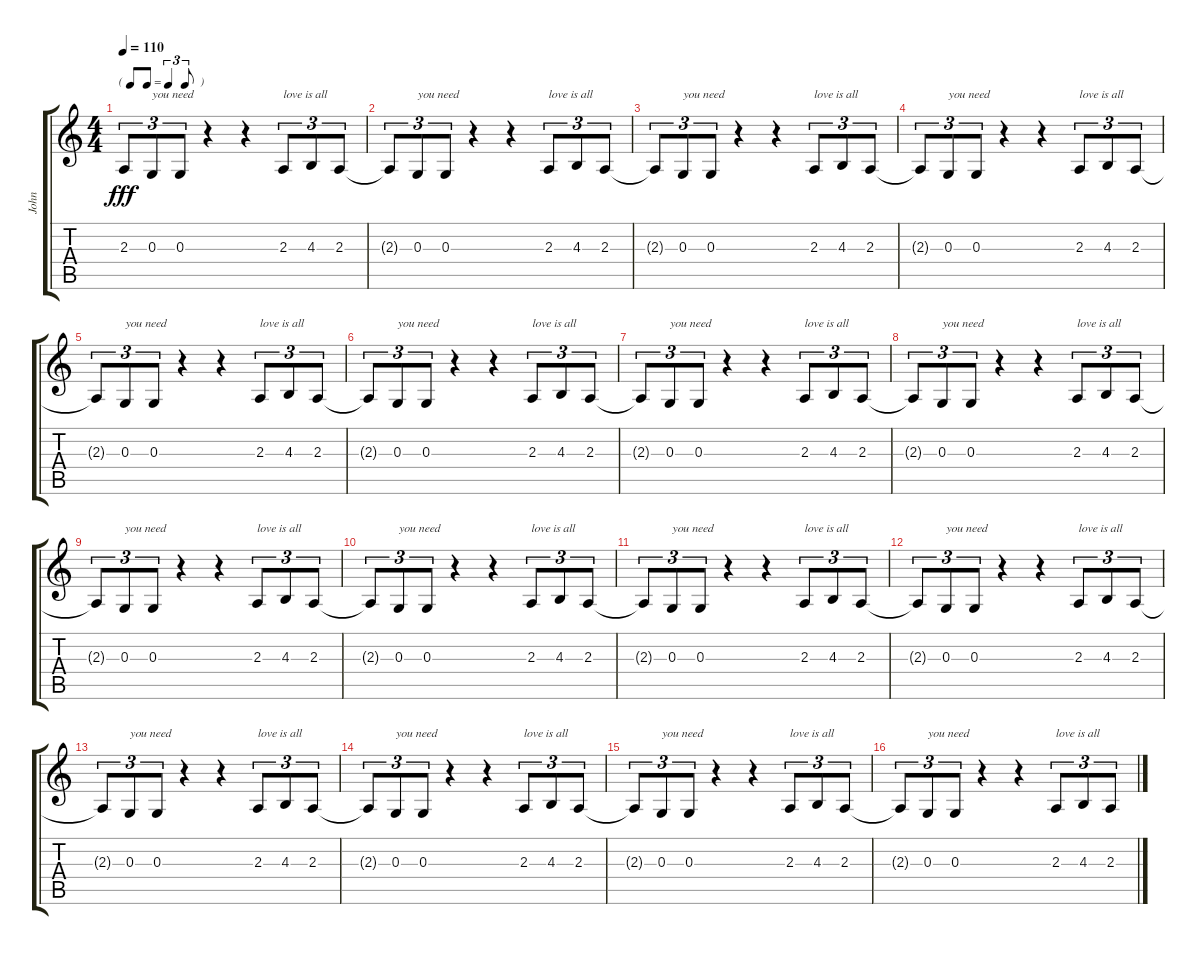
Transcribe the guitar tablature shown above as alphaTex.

\track ("John" "John") {instrument altosax}
\staff {score tabs}
\tuning (E4 B3 G3 D3 A2 E2) {hide}
\ts (4 4)
\tf triplet8th
\tempo 110
\clef g2
\ks c
2.3{t}.8{tu (3 2) dy fff} 0.3.8{tu (3 2) txt "you need"} 0.3.8{tu (3 2)} r.4 r.4 2.3.8{tu (3 2) txt "love is all"} 4.3.8{tu (3 2)} 2.3.8{tu (3 2)} |
2.3{t}.8{tu (3 2)} 0.3.8{tu (3 2) txt "you need"} 0.3.8{tu (3 2)} r.4 r.4 2.3.8{tu (3 2) txt "love is all"} 4.3.8{tu (3 2)} 2.3.8{tu (3 2)} |
2.3{t}.8{tu (3 2)} 0.3.8{tu (3 2) txt "you need"} 0.3.8{tu (3 2)} r.4 r.4 2.3.8{tu (3 2) txt "love is all"} 4.3.8{tu (3 2)} 2.3.8{tu (3 2)} |
2.3{t}.8{tu (3 2)} 0.3.8{tu (3 2) txt "you need"} 0.3.8{tu (3 2)} r.4 r.4 2.3.8{tu (3 2) txt "love is all"} 4.3.8{tu (3 2)} 2.3.8{tu (3 2)} |
2.3{t}.8{tu (3 2)} 0.3.8{tu (3 2) txt "you need"} 0.3.8{tu (3 2)} r.4 r.4 2.3.8{tu (3 2) txt "love is all"} 4.3.8{tu (3 2)} 2.3.8{tu (3 2)} |
2.3{t}.8{tu (3 2)} 0.3.8{tu (3 2) txt "you need"} 0.3.8{tu (3 2)} r.4 r.4 2.3.8{tu (3 2) txt "love is all"} 4.3.8{tu (3 2)} 2.3.8{tu (3 2)} |
2.3{t}.8{tu (3 2)} 0.3.8{tu (3 2) txt "you need"} 0.3.8{tu (3 2)} r.4 r.4 2.3.8{tu (3 2) txt "love is all"} 4.3.8{tu (3 2)} 2.3.8{tu (3 2)} |
2.3{t}.8{tu (3 2)} 0.3.8{tu (3 2) txt "you need"} 0.3.8{tu (3 2)} r.4 r.4 2.3.8{tu (3 2) txt "love is all"} 4.3.8{tu (3 2)} 2.3.8{tu (3 2)} |
2.3{t}.8{tu (3 2)} 0.3.8{tu (3 2) txt "you need"} 0.3.8{tu (3 2)} r.4 r.4 2.3.8{tu (3 2) txt "love is all"} 4.3.8{tu (3 2)} 2.3.8{tu (3 2)} |
2.3{t}.8{tu (3 2)} 0.3.8{tu (3 2) txt "you need"} 0.3.8{tu (3 2)} r.4 r.4 2.3.8{tu (3 2) txt "love is all"} 4.3.8{tu (3 2)} 2.3.8{tu (3 2)} |
2.3{t}.8{tu (3 2)} 0.3.8{tu (3 2) txt "you need"} 0.3.8{tu (3 2)} r.4 r.4 2.3.8{tu (3 2) txt "love is all"} 4.3.8{tu (3 2)} 2.3.8{tu (3 2)} |
2.3{t}.8{tu (3 2)} 0.3.8{tu (3 2) txt "you need"} 0.3.8{tu (3 2)} r.4 r.4 2.3.8{tu (3 2) txt "love is all"} 4.3.8{tu (3 2)} 2.3.8{tu (3 2)} |
2.3{t}.8{tu (3 2)} 0.3.8{tu (3 2) txt "you need"} 0.3.8{tu (3 2)} r.4 r.4 2.3.8{tu (3 2) txt "love is all"} 4.3.8{tu (3 2)} 2.3.8{tu (3 2)} |
2.3{t}.8{tu (3 2)} 0.3.8{tu (3 2) txt "you need"} 0.3.8{tu (3 2)} r.4 r.4 2.3.8{tu (3 2) txt "love is all"} 4.3.8{tu (3 2)} 2.3.8{tu (3 2)} |
2.3{t}.8{tu (3 2)} 0.3.8{tu (3 2) txt "you need"} 0.3.8{tu (3 2)} r.4 r.4 2.3.8{tu (3 2) txt "love is all"} 4.3.8{tu (3 2)} 2.3.8{tu (3 2)} |
2.3{t}.8{tu (3 2)} 0.3.8{tu (3 2) txt "you need"} 0.3.8{tu (3 2)} r.4 r.4 2.3.8{tu (3 2) txt "love is all"} 4.3.8{tu (3 2)} 2.3.8{tu (3 2)}
